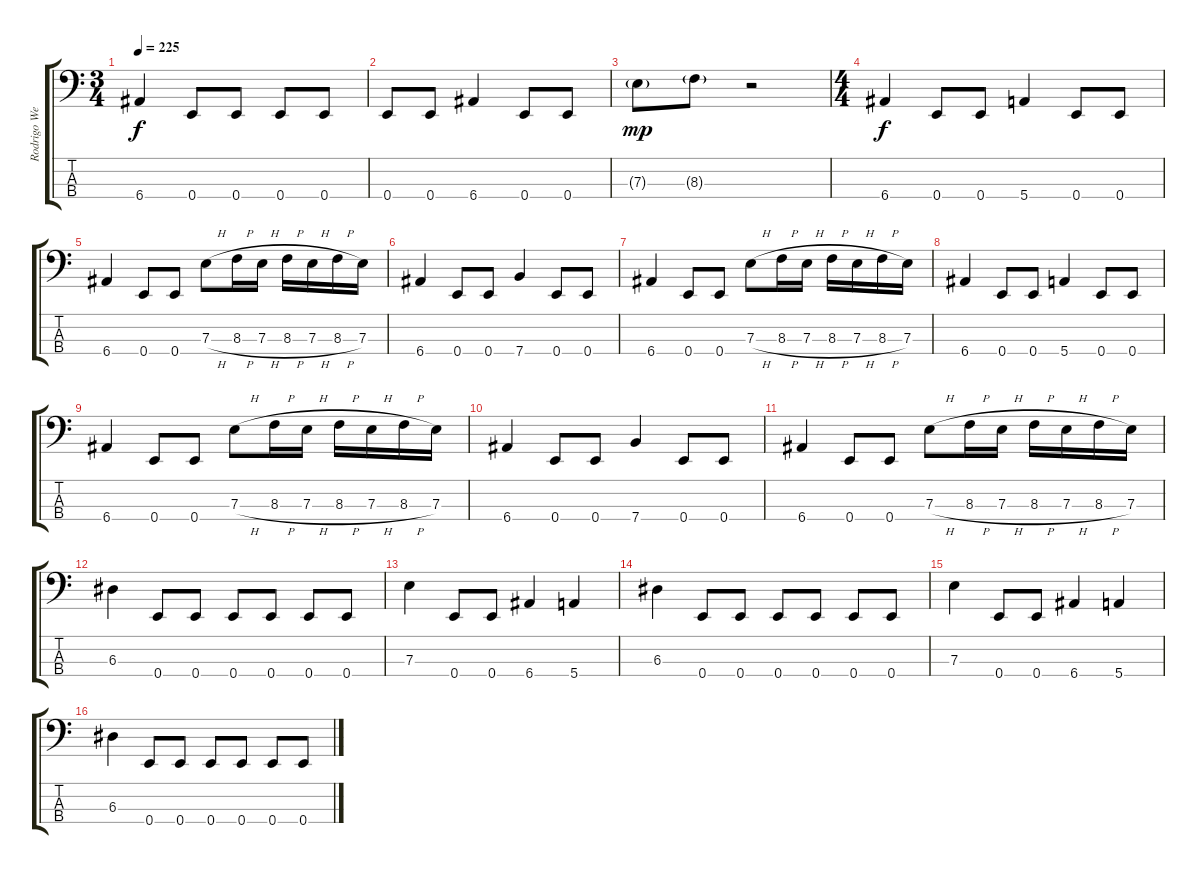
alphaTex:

\track ("Rodrigo Westphal" "Rodrigo We") {instrument electricbassfinger}
\staff {score tabs}
\tuning (G2 D2 A1 E1) {hide}
\ts (3 4)
\tempo 225
\clef f4
\ks c
6.4.4{dy f} 0.4.8 0.4.8 0.4.8 0.4.8 |
0.4.8 0.4.8 6.4.4 0.4.8 0.4.8 |
7.3{g}.8{dy mp} 8.3{g}.8 r.2 |
\ts (4 4)
6.4.4{dy f} 0.4.8 0.4.8 5.4.4 0.4.8 0.4.8 |
6.4.4 0.4.8 0.4.8 7.3{h}.8 8.3{h}.16 7.3{h}.16 8.3{h}.16 7.3{h}.16 8.3{h}.16 7.3.16 |
6.4.4 0.4.8 0.4.8 7.4.4 0.4.8 0.4.8 |
6.4.4 0.4.8 0.4.8 7.3{h}.8 8.3{h}.16 7.3{h}.16 8.3{h}.16 7.3{h}.16 8.3{h}.16 7.3.16 |
6.4.4 0.4.8 0.4.8 5.4.4 0.4.8 0.4.8 |
6.4.4 0.4.8 0.4.8 7.3{h}.8 8.3{h}.16 7.3{h}.16 8.3{h}.16 7.3{h}.16 8.3{h}.16 7.3.16 |
6.4.4 0.4.8 0.4.8 7.4.4 0.4.8 0.4.8 |
6.4.4 0.4.8 0.4.8 7.3{h}.8 8.3{h}.16 7.3{h}.16 8.3{h}.16 7.3{h}.16 8.3{h}.16 7.3.16 |
6.3.4 0.4.8 0.4.8 0.4.8 0.4.8 0.4.8 0.4.8 |
7.3.4 0.4.8 0.4.8 6.4.4 5.4.4 |
6.3.4 0.4.8 0.4.8 0.4.8 0.4.8 0.4.8 0.4.8 |
7.3.4 0.4.8 0.4.8 6.4.4 5.4.4 |
6.3.4 0.4.8 0.4.8 0.4.8 0.4.8 0.4.8 0.4.8
